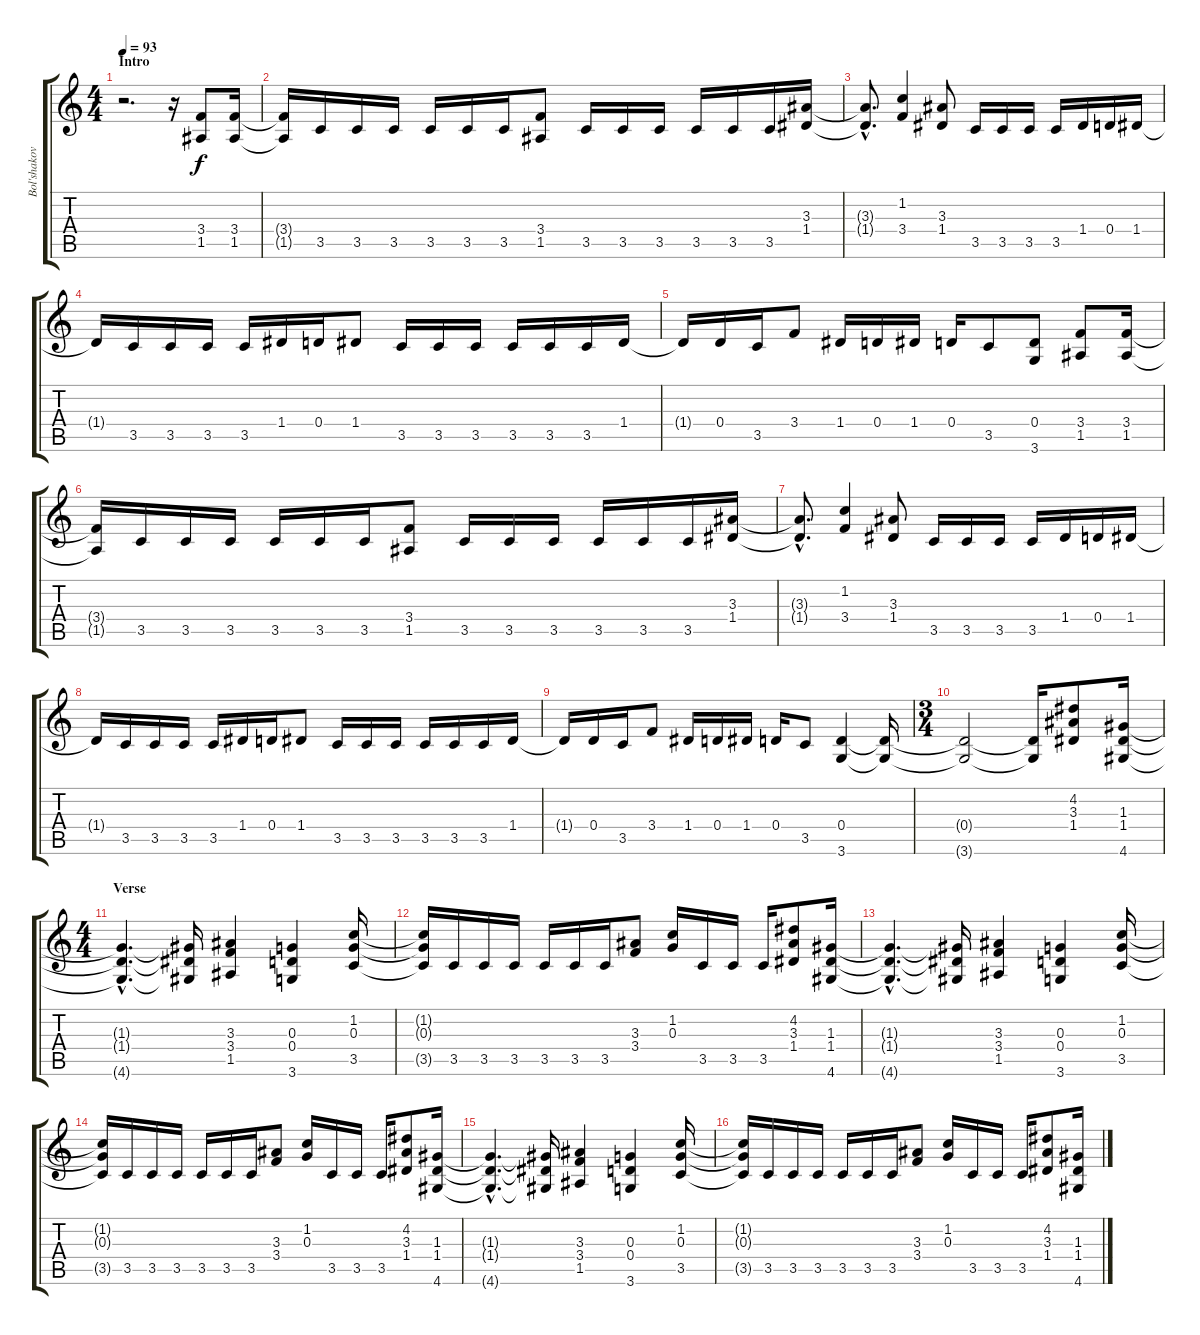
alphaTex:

\track ("Bol'shakov" "Bol'shakov") {instrument distortionguitar}
\staff {score tabs}
\tuning (E4 B3 G3 D3 A2 E2) {hide}
\ts (4 4)
\section ("" "Intro")
\tempo 93
\clef g2
\ks c
r.2{d dy f instrument distortionguitar} r.16 (3.4 1.5).8 (3.4 1.5).16 |
(3.4{t} 1.5{t}).16 3.5.16 3.5.16 3.5.16 3.5.16 3.5.16 3.5.16 (3.4 1.5).8 3.5.16 3.5.16 3.5.16 3.5.16 3.5.16 3.5.16 (3.3 1.4).16 |
(3.3{hac t} 1.4{hac t}).8{d} (1.2 3.4).4 (3.3 1.4).8 3.5.16 3.5.16 3.5.16 3.5.16 1.4.16 0.4.16 1.4.16 |
1.4{t}.16 3.5.16 3.5.16 3.5.16 3.5.16 1.4.16 0.4.16 1.4.8 3.5.16 3.5.16 3.5.16 3.5.16 3.5.16 3.5.16 1.4.16 |
1.4{t}.16 0.4.16 3.5.16 3.4.8 1.4.16 0.4.16 1.4.16 0.4.16 3.5.8 (0.4 3.6).8 (3.4 1.5).8 (3.4 1.5).16 |
(3.4{t} 1.5{t}).16 3.5.16 3.5.16 3.5.16 3.5.16 3.5.16 3.5.16 (3.4 1.5).8 3.5.16 3.5.16 3.5.16 3.5.16 3.5.16 3.5.16 (3.3 1.4).16 |
(3.3{hac t} 1.4{hac t}).8{d} (1.2 3.4).4 (3.3 1.4).8 3.5.16 3.5.16 3.5.16 3.5.16 1.4.16 0.4.16 1.4.16 |
1.4{t}.16 3.5.16 3.5.16 3.5.16 3.5.16 1.4.16 0.4.16 1.4.8 3.5.16 3.5.16 3.5.16 3.5.16 3.5.16 3.5.16 1.4.16 |
1.4{t}.16 0.4.16 3.5.16 3.4.8 1.4.16 0.4.16 1.4.16 0.4.16 3.5.8 (0.4 3.6).4 (0.4{t} 3.6{t}).16 |
\ts (3 4)
(0.4{t} 3.6{t}).2 (0.4{t} 3.6{t}).16 (4.2 3.3 1.4).8 (1.3 1.4 4.6).16 |
\ts (4 4)
\section ("" "Verse")
(1.3{hac t} 1.4{hac t} 4.6{hac t}).4{d} (1.3{t} 1.4{t} 4.6{t}).16 (3.3 3.4 1.5).4 (0.3 0.4 3.6).4 (1.2 0.3 3.5).16 |
(1.2{t} 0.3{t} 3.5{t}).16 3.5.16 3.5.16 3.5.16 3.5.16 3.5.16 3.5.16 (3.3 3.4).8 (1.2 0.3).16 3.5.16 3.5.16 3.5.16 (4.2 3.3 1.4).8 (1.3 1.4 4.6).16 |
(1.3{hac t} 1.4{hac t} 4.6{hac t}).4{d} (1.3{t} 1.4{t} 4.6{t}).16 (3.3 3.4 1.5).4 (0.3 0.4 3.6).4 (1.2 0.3 3.5).16 |
(1.2{t} 0.3{t} 3.5{t}).16 3.5.16 3.5.16 3.5.16 3.5.16 3.5.16 3.5.16 (3.3 3.4).8 (1.2 0.3).16 3.5.16 3.5.16 3.5.16 (4.2 3.3 1.4).8 (1.3 1.4 4.6).16 |
(1.3{hac t} 1.4{hac t} 4.6{hac t}).4{d} (1.3{t} 1.4{t} 4.6{t}).16 (3.3 3.4 1.5).4 (0.3 0.4 3.6).4 (1.2 0.3 3.5).16 |
(1.2{t} 0.3{t} 3.5{t}).16 3.5.16 3.5.16 3.5.16 3.5.16 3.5.16 3.5.16 (3.3 3.4).8 (1.2 0.3).16 3.5.16 3.5.16 3.5.16 (4.2 3.3 1.4).8 (1.3 1.4 4.6).16
